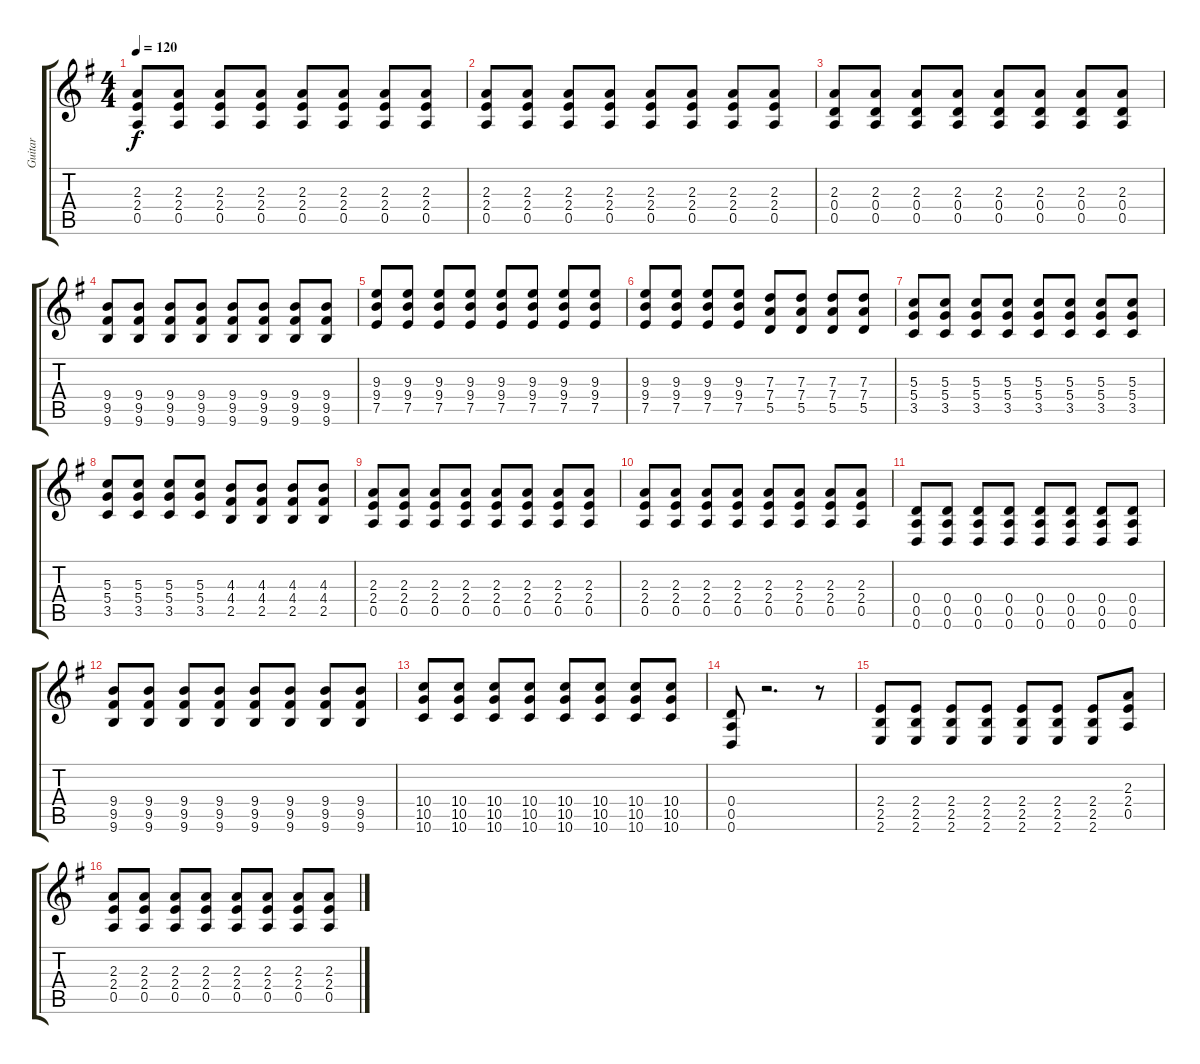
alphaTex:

\track ("Guitar" "Guitar") {instrument distortionguitar}
\staff {score tabs}
\tuning (E4 B3 G3 D3 A2 D2) {hide}
\ts (4 4)
\tempo 120
\clef g2
\ks g
(2.3 2.4 0.5).8{dy f} (2.3 2.4 0.5).8 (2.3 2.4 0.5).8 (2.3 2.4 0.5).8 (2.3 2.4 0.5).8 (2.3 2.4 0.5).8 (2.3 2.4 0.5).8 (2.3 2.4 0.5).8 |
(2.3 2.4 0.5).8 (2.3 2.4 0.5).8 (2.3 2.4 0.5).8 (2.3 2.4 0.5).8 (2.3 2.4 0.5).8 (2.3 2.4 0.5).8 (2.3 2.4 0.5).8 (2.3 2.4 0.5).8 |
(2.3 0.4 0.5).8 (2.3 0.4 0.5).8 (2.3 0.4 0.5).8 (2.3 0.4 0.5).8 (2.3 0.4 0.5).8 (2.3 0.4 0.5).8 (2.3 0.4 0.5).8 (2.3 0.4 0.5).8 |
(9.4 9.5 9.6).8 (9.4 9.5 9.6).8 (9.4 9.5 9.6).8 (9.4 9.5 9.6).8 (9.4 9.5 9.6).8 (9.4 9.5 9.6).8 (9.4 9.5 9.6).8 (9.4 9.5 9.6).8 |
(9.3 9.4 7.5).8 (9.3 9.4 7.5).8 (9.3 9.4 7.5).8 (9.3 9.4 7.5).8 (9.3 9.4 7.5).8 (9.3 9.4 7.5).8 (9.3 9.4 7.5).8 (9.3 9.4 7.5).8 |
(9.3 9.4 7.5).8 (9.3 9.4 7.5).8 (9.3 9.4 7.5).8 (9.3 9.4 7.5).8 (7.3 7.4 5.5).8 (7.3 7.4 5.5).8 (7.3 7.4 5.5).8 (7.3 7.4 5.5).8 |
(5.3 5.4 3.5).8 (5.3 5.4 3.5).8 (5.3 5.4 3.5).8 (5.3 5.4 3.5).8 (5.3 5.4 3.5).8 (5.3 5.4 3.5).8 (5.3 5.4 3.5).8 (5.3 5.4 3.5).8 |
(5.3 5.4 3.5).8 (5.3 5.4 3.5).8 (5.3 5.4 3.5).8 (5.3 5.4 3.5).8 (4.3 4.4 2.5).8 (4.3 4.4 2.5).8 (4.3 4.4 2.5).8 (4.3 4.4 2.5).8 |
(2.3 2.4 0.5).8 (2.3 2.4 0.5).8 (2.3 2.4 0.5).8 (2.3 2.4 0.5).8 (2.3 2.4 0.5).8 (2.3 2.4 0.5).8 (2.3 2.4 0.5).8 (2.3 2.4 0.5).8 |
(2.3 2.4 0.5).8 (2.3 2.4 0.5).8 (2.3 2.4 0.5).8 (2.3 2.4 0.5).8 (2.3 2.4 0.5).8 (2.3 2.4 0.5).8 (2.3 2.4 0.5).8 (2.3 2.4 0.5).8 |
(0.4 0.5 0.6).8 (0.4 0.5 0.6).8 (0.4 0.5 0.6).8 (0.4 0.5 0.6).8 (0.4 0.5 0.6).8 (0.4 0.5 0.6).8 (0.4 0.5 0.6).8 (0.4 0.5 0.6).8 |
(9.4 9.5 9.6).8 (9.4 9.5 9.6).8 (9.4 9.5 9.6).8 (9.4 9.5 9.6).8 (9.4 9.5 9.6).8 (9.4 9.5 9.6).8 (9.4 9.5 9.6).8 (9.4 9.5 9.6).8 |
(10.4 10.5 10.6).8 (10.4 10.5 10.6).8 (10.4 10.5 10.6).8 (10.4 10.5 10.6).8 (10.4 10.5 10.6).8 (10.4 10.5 10.6).8 (10.4 10.5 10.6).8 (10.4 10.5 10.6).8 |
(0.4 0.5 0.6).8 r.2{d} r.8 |
(2.4 2.5 2.6).8 (2.4 2.5 2.6).8 (2.4 2.5 2.6).8 (2.4 2.5 2.6).8 (2.4 2.5 2.6).8 (2.4 2.5 2.6).8 (2.4 2.5 2.6).8 (2.3 2.4 0.5).8 |
(2.3 2.4 0.5).8 (2.3 2.4 0.5).8 (2.3 2.4 0.5).8 (2.3 2.4 0.5).8 (2.3 2.4 0.5).8 (2.3 2.4 0.5).8 (2.3 2.4 0.5).8 (2.3 2.4 0.5).8
